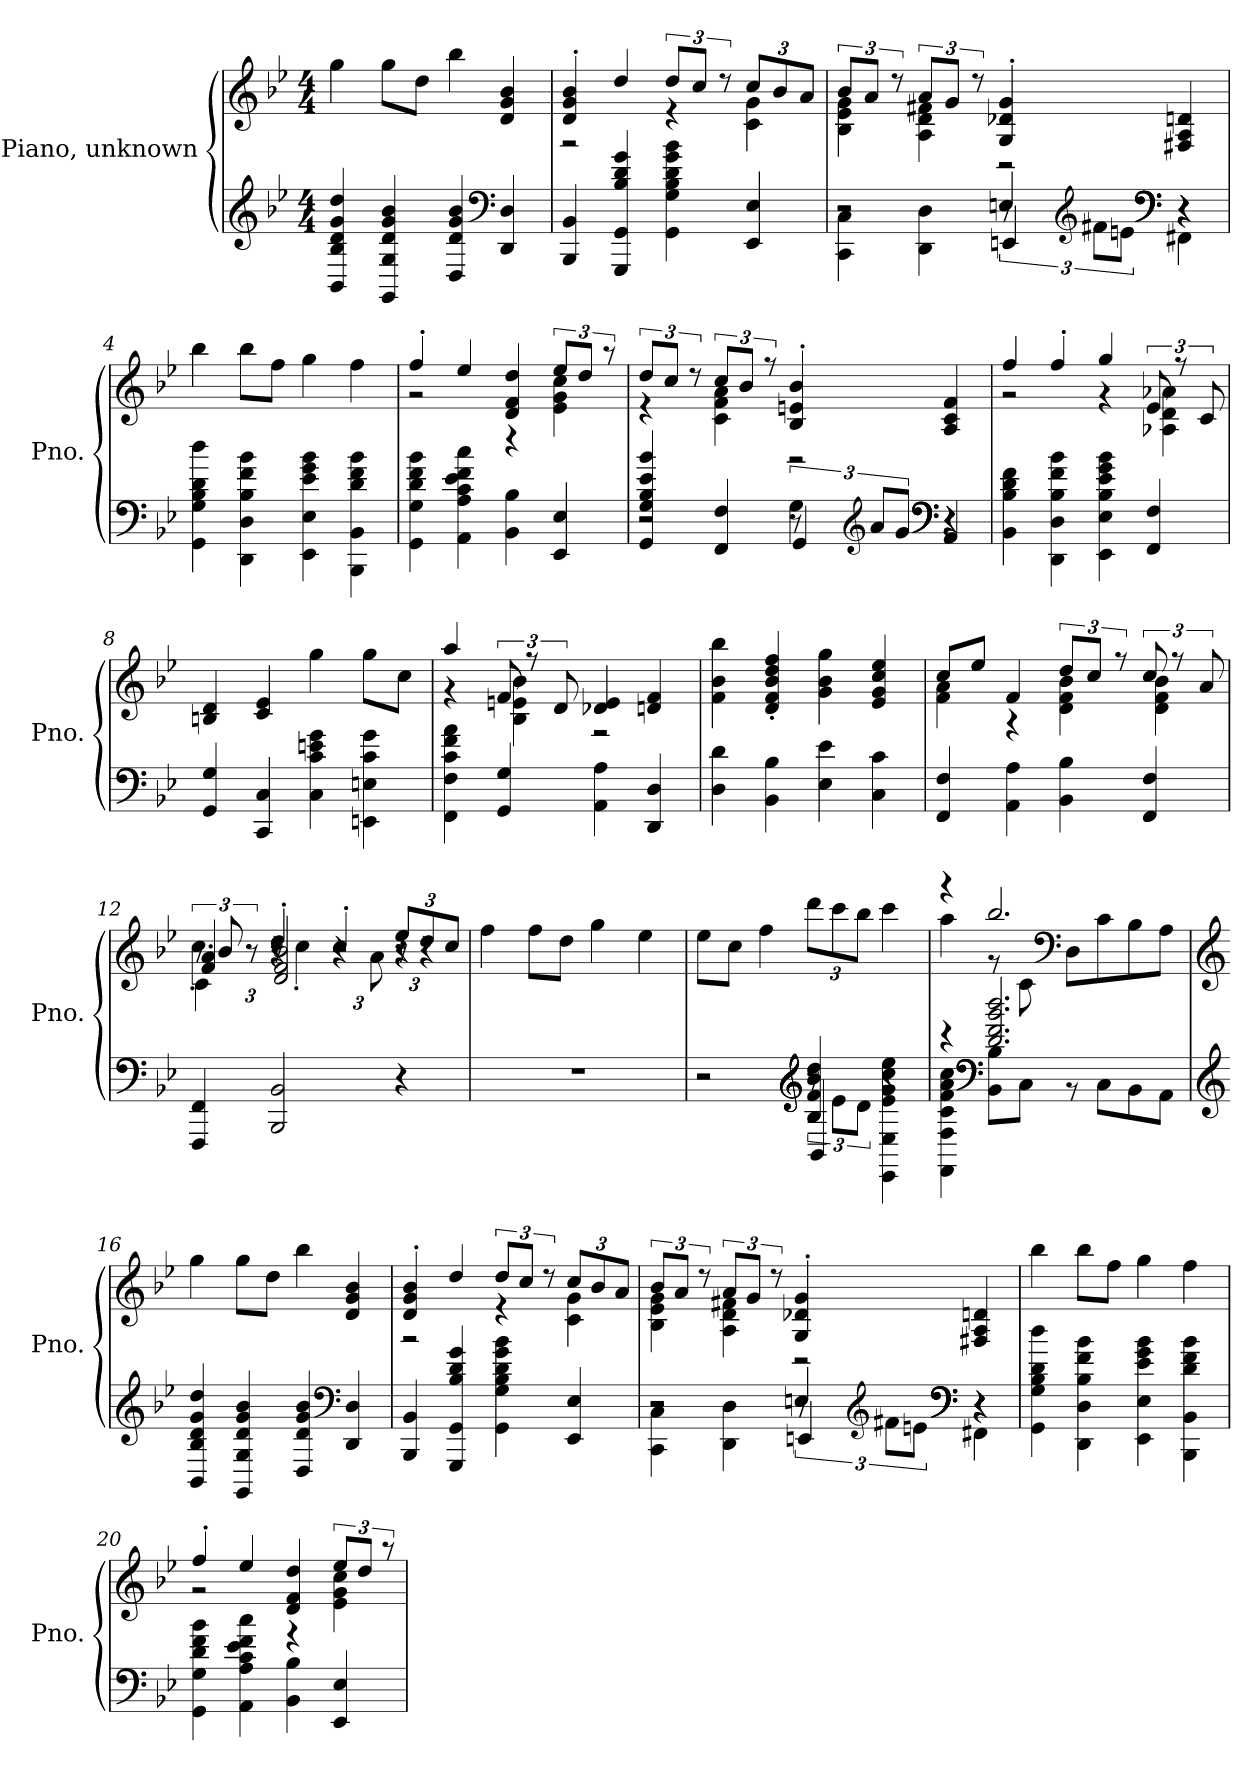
**kern	**kern
*part1	*part1
*staff2	*staff1
*I"Piano, unknown	*
*I'Pno.	*
*clefG2	*clefG2
*k[b-e-]	*k[b-e-]
*M4/4	*M4/4
*MM120	*MM120
=1	=1
4BB-/ 4B-/ 4d/ 4g/ 4dd/	4gg\
4GG/ 4G/ 4d/ 4g/ 4b-/	8gg\L
.	8dd\J
4D/ 4d/ 4g/ 4b-/	4bb-\
*clefF4	*
4DD/ 4D/	4d/ 4g/ 4b-/
=2	=2
*	*^
4BBB-/ 4BB-/	4d/' 4g/' 4b-/'	2r
4GGG/ 4GG/ 4B-/ 4d/ 4g/	4dd/	.
4GG\ 4G\ 4B-\ 4d\ 4g\ 4b-\	12dd/L	4r
.	12cc/J	.
.	12r	.
*	*Xbrackettup	*
4EE-/ 4E-/	12cc/L	4c\ 4g\
.	12b-/	.
.	12a/J	.
=3	=3	=3
*^	*	*
*	*^	*	*
*	*	*	*brackettup	*
2r	4CC\ 4C\	2r	12b-/L	4B-\ 4e-\ 4g\
.	.	.	12a/J	.
.	.	.	12r	.
.	4DD\ 4D\	.	12a/L	4A\ 4d\ 4f#X\
.	.	.	12g/J	.
.	.	.	12r	.
4En/	12r	4EEn/	4G/' 4d-X/' 4g/'	2r
*clefG2	*	*	*	*
.	12f#X\L	.	.	.
.	12en\J	.	.	.
*clefF4	*	*	*	*
4r	4FF#X\	4r	4F#X/ 4A/ 4dn/	.
*v	*v	*v	*	*
*	*v	*v
=4	=4
4GG\ 4G\ 4B-\ 4d\ 4dd\	4bb-\
4DD\ 4D\ 4B-\ 4f\ 4b-\	8bb-\L
.	8ff\J
4EE-\ 4E-\ 4e-\ 4g\ 4b-\	4gg\
4BBB-\ 4BB-\ 4d\ 4f\ 4b-\	4ff\
!!LO:LB:g=z
=5	=5
*	*^
4GG\ 4G\ 4d\ 4f\ 4b-\	4ff'/	2r
4AA\ 4A\ 4c\ 4e-\ 4f\ 4cc\	4ee-/	.
4BB-\ 4B-\	4d/ 4f/ 4dd/	4r
4EE-/ 4E-/	12ee-/L	4e-\ 4g\ 4cc\
.	12dd/J	.
.	12r	.
=6	=6	=6
*^	*	*
*	*^	*	*
4GG/ 4G/ 4B-/ 4e-/ 4b-/	2r	2r	12dd/L	4r
.	.	.	12cc/J	.
.	.	.	12r	.
4FF/ 4F/	.	.	12cc/L	4c\ 4f\ 4a\
.	.	.	12b-/J	.
.	.	.	12r	.
12r	4G\	4GG/	4B-/' 4en/' 4b-/'	2r
*clefG2	*	*	*	*
12a/L	.	.	.	.
12g/J	.	.	.	.
*clefF4	*	*	*	*
4AA/	4r	4r	4A/ 4c/ 4f/	.
*v	*v	*v	*	*
=7	=7	=7
4BB-\ 4B-\ 4d\ 4f\	4ff/	2r
4DD\ 4D\ 4B-\ 4f\ 4b-\	4ff'/	.
4EE-\ 4E-\ 4B-\ 4e-\ 4g\ 4b-\	4gg/	4r
4FF/ 4F/	12e-/	4A-X\ 4d\ 4a-X\
.	12r	.
.	12c/	.
*	*v	*v
=8	=8
4GG/ 4G/	4Bn/ 4d/
4CC/ 4C/	4c/ 4e-/
4C\ 4c\ 4en\ 4g\	4gg\
4EEn\ 4En\ 4c\ 4g\	8gg\L
.	8cc\J
!!LO:LB:g=z
=9	=9
*	*^
4FF\ 4F\ 4c\ 4f\ 4a\	4aa/	4r
4GG/ 4G/	12f/	4B-\ 4en\ 4b-\
.	12r	.
.	12d/	.
4AA\ 4A\	4d-X/ 4e/	2r
4DD/ 4D/	4dn/ 4f/	.
*	*v	*v
=10	=10
4D\ 4d\	4f\ 4b-\ 4bb-\
4BB-\ 4B-\	4d/' 4f/' 4b-/' 4dd/' 4ff/'
4E-\ 4e-\	4g\ 4b-\ 4gg\
4C\ 4c\	4e-/ 4g/ 4cc/ 4ee-/
=11	=11
*	*^
4FF/ 4F/	8cc/L	4f\ 4a\
.	8ee-/J	.
4AA\ 4A\	4f/	4r
4BB-\ 4B-\	12dd/L	4d\ 4f\ 4b-\
.	12cc/J	.
.	12r	.
4FF/ 4F/	12cc/	4d\ 4f\ 4b-\
.	12r	.
.	12a/	.
=12	=12	=12
*	*^	*^
4FFF/ 4FF/	12r	6.cc'\	4f/ 4a/	4c\
.	12b-/	.	.	.
.	12r	.	.	.
2BBB-/ 2BB-/	4dd'/	12r	2d/ 2f/ 2b-/	4r
.	.	6cc'\	.	.
.	4cc'/	6r	.	2r
.	.	12a\	.	.
*	*Xbrackettup	*	*	*
4r	12ee-/L	12r	4r	.
.	12dd/	6r	.	.
.	12cc/J	.	.	.
*	*v	*v	*v	*v
=13	=13
1r	4ff\
.	8ff\L
.	8dd\J
.	4gg\
.	4ee-\
!!LO:LB:g=z
=14	=14
*^	*
*	*^	*
2r	2r	2r	8ee-\L
.	.	.	8cc\J
.	.	.	4ff\
*clefG2	*	*	*
4B-/ 4f/ 4b-/ 4dd/	12r	4BB-/	12ddd\L
.	12e-\L	.	12ccc\
.	12d\J	.	12bb-\J
4r	4EE-\ 4E-\ 4e-\ 4g\ 4cc\ 4ee-\	4r	4ccc\
*	*v	*v	*
=15	=15	=15
*	*	*^
4r	4FF\ 4F\ 4c\ 4f\ 4a\ 4cc\	4r	4aa\
*clefF4	*	*	*
2.d/ 2.f/ 2.b-/ 2.dd/	8BB-\ 8B-\L	2.bb-/	8r
.	8C\J	.	8c\
*	*	*clefF4	*
.	8r	.	8D\L
.	8C\L	.	8c\
.	8BB-\	.	8B-\
.	8AA\J	.	8A\J
*v	*v	*	*
*	*v	*v
=16	=16
*clefG2	*clefG2
4BB-/ 4B-/ 4d/ 4g/ 4dd/	4gg\
4GG/ 4G/ 4d/ 4g/ 4b-/	8gg\L
.	8dd\J
4D/ 4d/ 4g/ 4b-/	4bb-\
*clefF4	*
4DD/ 4D/	4d/ 4g/ 4b-/
=17	=17
*	*^
4BBB-/ 4BB-/	4d/' 4g/' 4b-/'	2r
4GGG/ 4GG/ 4B-/ 4d/ 4g/	4dd/	.
*	*brackettup	*
4GG\ 4G\ 4B-\ 4d\ 4g\ 4b-\	12dd/L	4r
.	12cc/J	.
.	12r	.
*	*Xbrackettup	*
4EE-/ 4E-/	12cc/L	4c\ 4g\
.	12b-/	.
.	12a/J	.
!!LO:LB:g=z	!!
=18	=18	=18
*^	*	*
*	*^	*	*
*	*	*	*brackettup	*
2r	4CC\ 4C\	2r	12b-/L	4B-\ 4e-\ 4g\
.	.	.	12a/J	.
.	.	.	12r	.
.	4DD\ 4D\	.	12a/L	4A\ 4d\ 4f#X\
.	.	.	12g/J	.
.	.	.	12r	.
4En/	12r	4EEn/	4G/' 4d-X/' 4g/'	2r
*clefG2	*	*	*	*
.	12f#X\L	.	.	.
.	12en\J	.	.	.
*clefF4	*	*	*	*
4r	4FF#X\	4r	4F#X/ 4A/ 4dn/	.
*v	*v	*v	*	*
*	*v	*v
=19	=19
4GG\ 4G\ 4B-\ 4d\ 4dd\	4bb-\
4DD\ 4D\ 4B-\ 4f\ 4b-\	8bb-\L
.	8ff\J
4EE-\ 4E-\ 4e-\ 4g\ 4b-\	4gg\
4BBB-\ 4BB-\ 4d\ 4f\ 4b-\	4ff\
=20	=20
*	*^
4GG\ 4G\ 4d\ 4f\ 4b-\	4ff'/	2r
4AA\ 4A\ 4c\ 4e-\ 4f\ 4cc\	4ee-/	.
4BB-\ 4B-\	4d/ 4f/ 4dd/	4r
4EE-/ 4E-/	12ee-/L	4e-\ 4g\ 4cc\
.	12dd/J	.
.	12r	.
*	*v	*v
=	=
*-	*-
